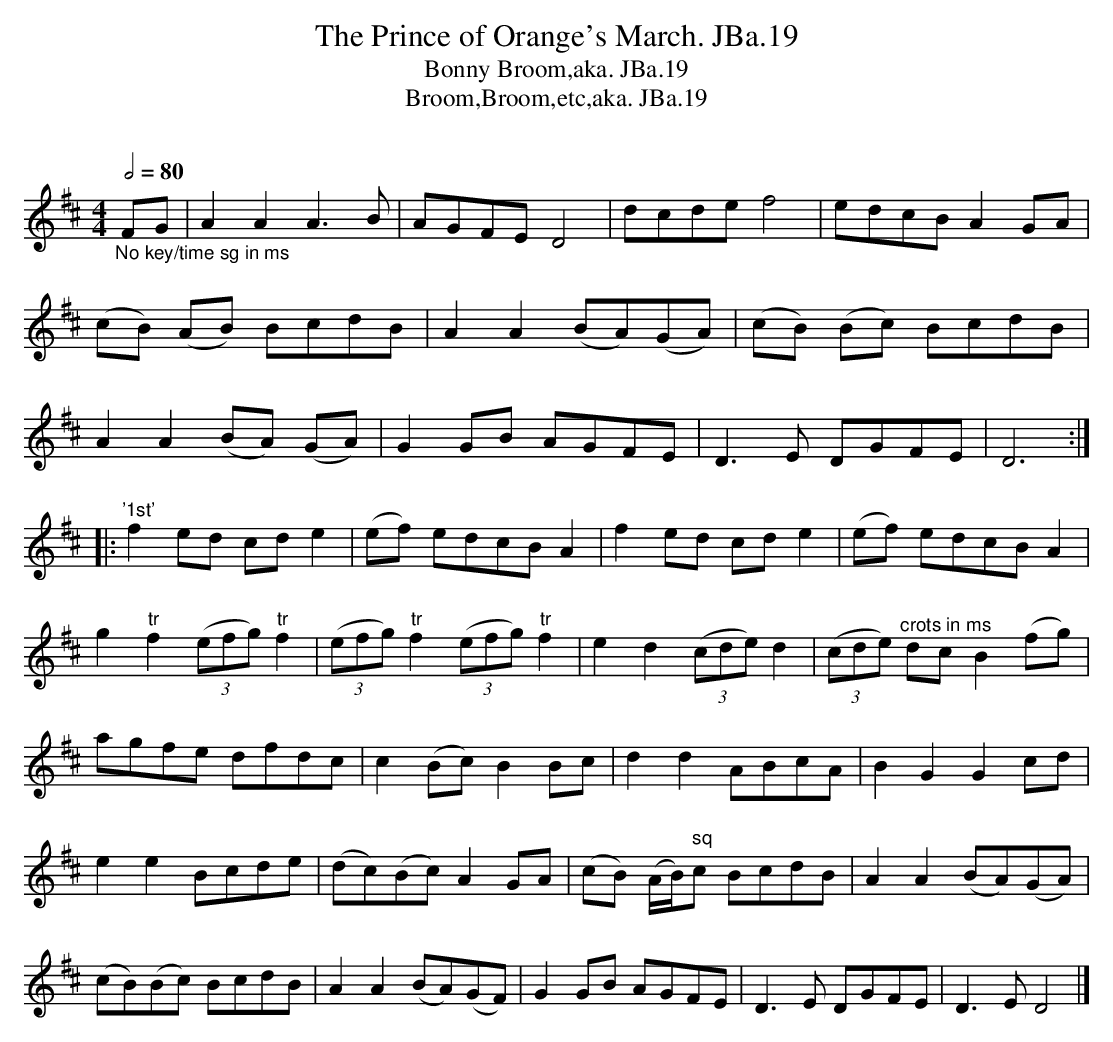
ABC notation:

X:1
T:Prince of Orange's March. JBa.19, The
T:Bonny Broom,aka. JBa.19
T:Broom,Broom,etc,aka. JBa.19
M:4/4
L:1/4
Q:1/2=80
O:
K:D Major
"_No key/time sg in ms"F/G/|AA A>B|A/G/F/E/ D2|d/c/d/e/ f2|\
e/d/c/B/ A G/A/|
(c/B/) (A/B/) B/c/d/B/|AA (B/A/)(G/A/)|(c/B/) (B/c/) B/c/d/B/|
AA (B/A/) (G/A/)|G G/B/ A/G/F/E/|D>E D/G/F/E/|D3:|
|:"'1st'"f e/d/ c/d/ e|(e/f/) e/d/c/B/ A|f e/d/ c/d/ e|\
(e/f/) e/d/c/B/ A|
g "tr"f ((3e/f/g/) "tr"f|((3e/f/g/) "tr"f ((3e/f/g/) "tr"f|\
e d ((3c/d/e/) d|\
((3c/d/e/) "^crots in ms" d/c/B (f/g/)|
a/g/f/e/ d/f/d/c/|c (B/c/) B B/c/|d d A/B/c/A/|B G G c/d/|
e e B/c/d/e/|(d/c/)(B/c/) A G/A/|(c/B/) (A/4B/4)"sq"c/ B/c/d/B/|\
A A (B/A/)(G/A/)|
(c/B/)(B/c/) B/c/d/B/|A A (B/A/)(G/F/)|\
G G/B/ A/G/F/E/|D>E D/G/F/E/|D>E D2|]
